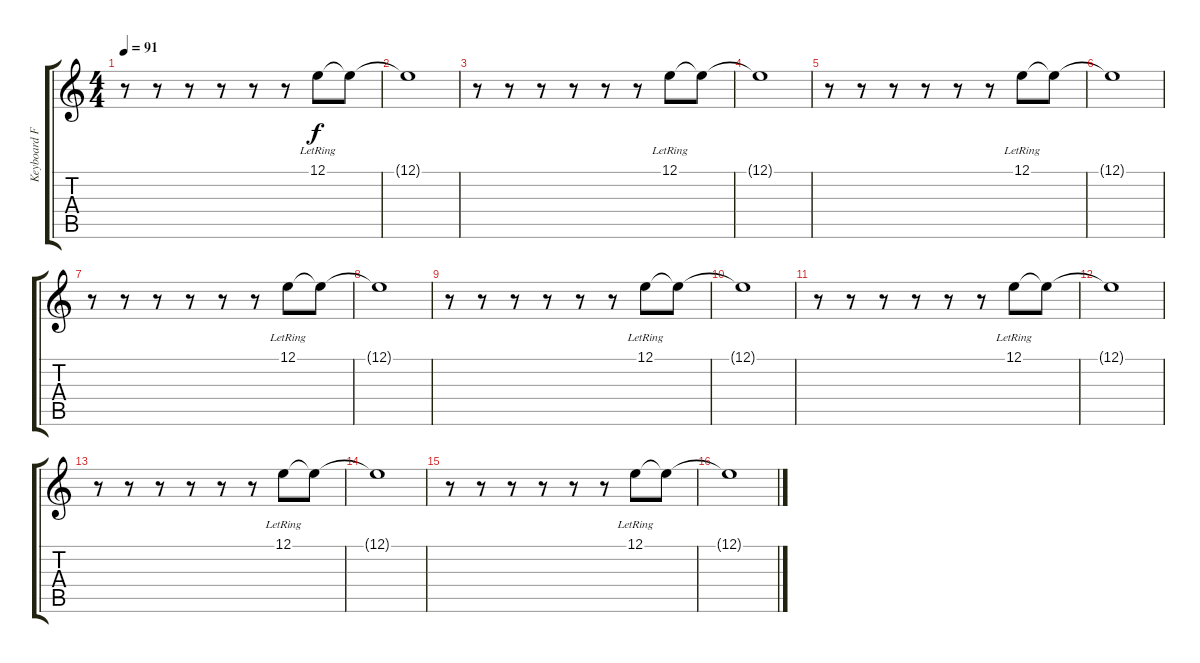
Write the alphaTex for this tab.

\track ("Keyboard FX (Erdem Tarabus)" "Keyboard F") {instrument reversecymbal}
\staff {score tabs}
\tuning (E4 B3 G3 D3 A2 E2) {hide}
\ts (4 4)
\tempo 91
\clef g2
\ks c
r.8{dy f} r.8 r.8 r.8 r.8 r.8 12.1{lr}.8 12.1{t}.8 |
12.1{t}.1 |
r.8 r.8 r.8 r.8 r.8 r.8 12.1{lr}.8 12.1{t}.8 |
12.1{t}.1 |
r.8 r.8 r.8 r.8 r.8 r.8 12.1{lr}.8 12.1{t}.8 |
12.1{t}.1 |
r.8 r.8 r.8 r.8 r.8 r.8 12.1{lr}.8 12.1{t}.8 |
12.1{t}.1 |
r.8 r.8 r.8 r.8 r.8 r.8 12.1{lr}.8 12.1{t}.8 |
12.1{t}.1 |
r.8 r.8 r.8 r.8 r.8 r.8 12.1{lr}.8 12.1{t}.8 |
12.1{t}.1 |
r.8 r.8 r.8 r.8 r.8 r.8 12.1{lr}.8 12.1{t}.8 |
12.1{t}.1 |
r.8 r.8 r.8 r.8 r.8 r.8 12.1{lr}.8 12.1{t}.8 |
12.1{t}.1
